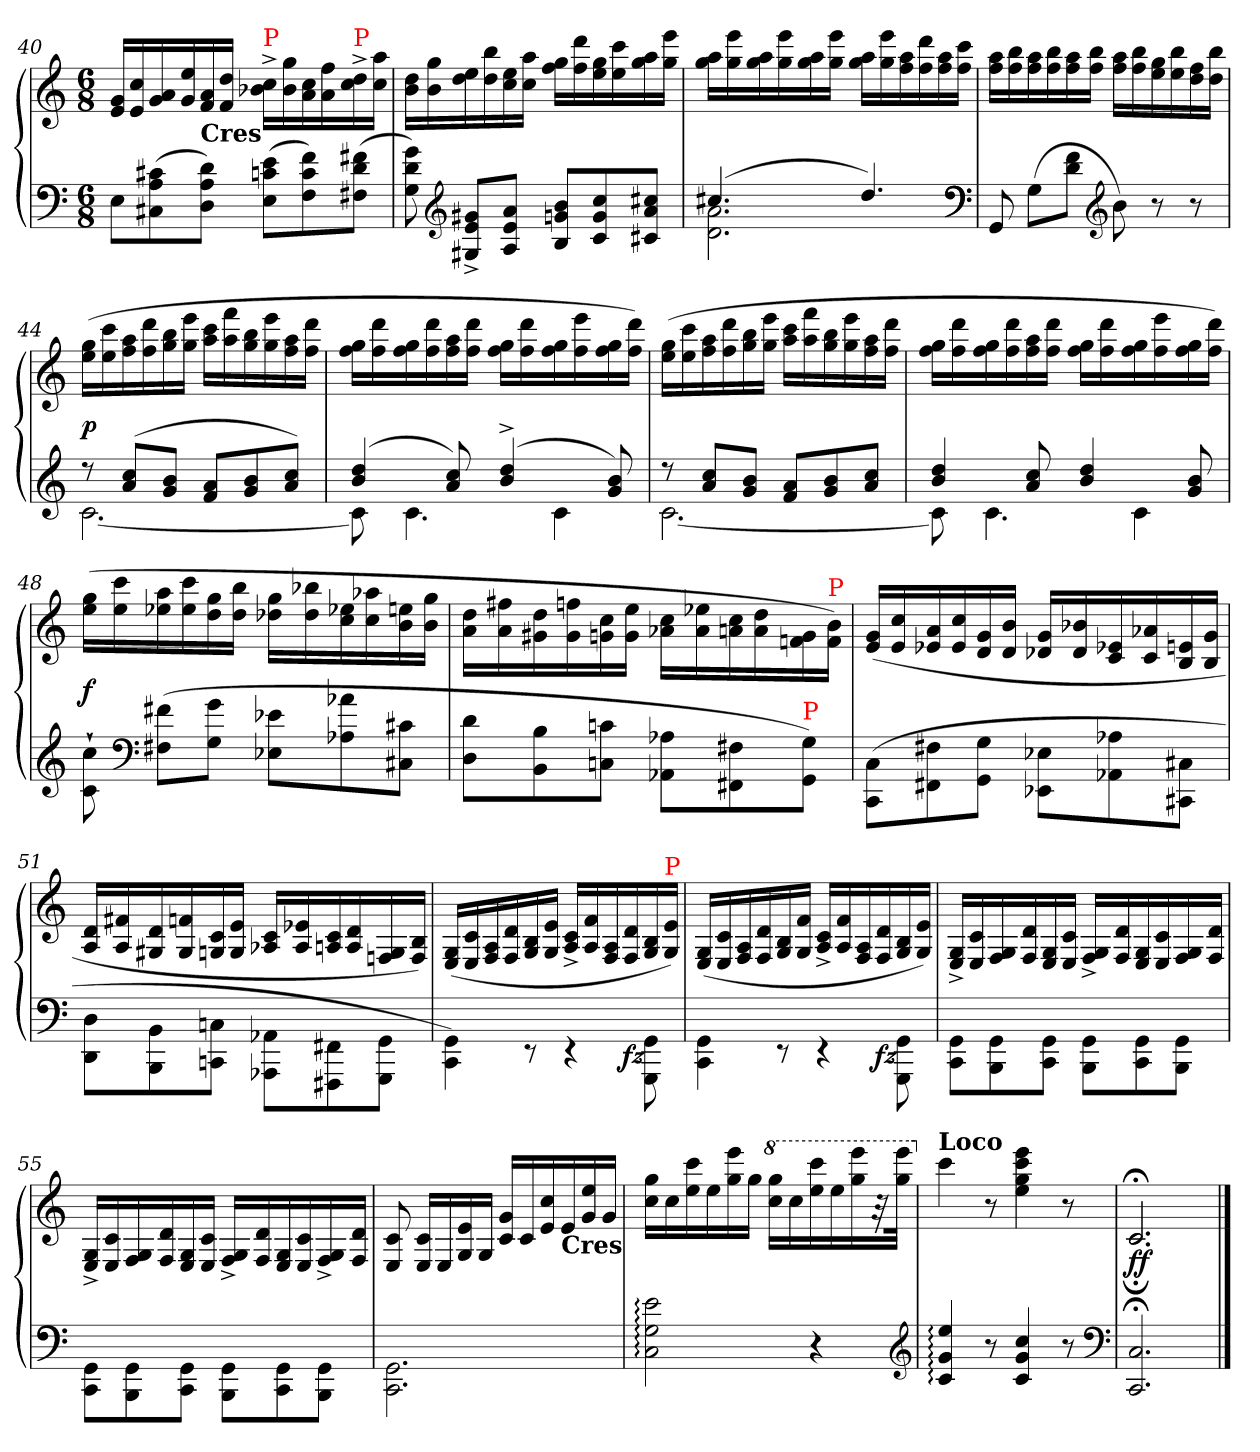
**kern	**kern	**dynam
*part1	*part1	*part1
*staff2	*staff1	*staff1/2
*clefF4	*clefG2	*
*k[]	*k[]	*
*C:	*C:	*
*M6/8	*M6/8	*
=40	=40	=40
8EL	16g 16eLL	.
.	16cc 16e	.
(>8c#X 8A 8C#X	16a 16g	.
.	16ee 16g	.
!	!LO:TX:c:B:t=Cres	!
8d 8A 8DJ)	16a 16f	.
.	16dd 16fJJ	.
!	!LO:TX:a:color=red:t=P	!
(8e\ 8cn\ 8E\L	16cc^> 16b-X^>LL	.
.	16gg 16b-	.
8f\ 8c\ 8F\)	16cc 16a	.
.	16ff 16a	.
!	!LO:TX:a:color=red:t=P	!
(>8f#X\ 8d\ 8F#X\J	16dd^> 16cc^>	.
.	16aa 16ccJJ	.
=41	=41	=41
8g 8d 8G)	16dd 16bLL	.
.	16gg 16b	.
*clefG2	*	*
8g#X^> 8e^> 8G#X^>L	16ee 16dd	.
.	16bb 16dd	.
8a 8e 8AJ	16ee 16cc	.
.	16aa 16ccJJ	.
8b 8gn 8BL	16gg 16ffLL	.
.	16ddd 16ff	.
8cc 8g 8c	16gg 16ee	.
.	16ccc 16ee	.
8cc#X 8a 8c#XJ	16aa 16gg	.
.	16eee 16ggJJ	.
=42	=42	=42
*^	*	*
(>4.cc#X	2.a 2.d	16aa 16ggLL	.
.	.	16eee 16gg	.
.	.	16aa 16gg	.
.	.	16eee 16gg	.
.	.	16aa 16gg	.
.	.	16eee 16ggJJ	.
4.dd)	.	16aa 16ggLL	.
.	.	16eee 16gg	.
.	.	16aa 16ff	.
.	.	16ddd 16ff	.
.	.	16aa 16ff	.
.	.	16ccc 16ffJJ	.
*v	*v	*	*
*clefF4	*	*
=43	=43	=43
8GG	16aa 16ffLL	.
.	16bb 16ff	.
(>8GL	16aa 16ff	.
.	16bb 16ff	.
8f 8dJ	16aa 16ff	.
.	16bb 16ffJJ	.
*clefG2	*	*
8b)	16aa 16ffLL	.
.	16bb 16ff	.
8r	16gg 16ee	.
.	16bb 16ee	.
8r	16ff 16dd	.
.	16bb 16ddJJ	.
=44	=44	=44
*^	*	*
8r	[2.c	(>16gg 16eeLL	p
.	.	16ccc 16ee	.
(>8cc 8aL	.	16aa 16ff	.
.	.	16ddd 16ff	.
8b 8gJ	.	16bb 16gg	.
.	.	16eee 16ggJJ	.
8a 8fL	.	16ccc 16aaLL	.
.	.	16fff 16aa	.
8b 8g	.	16bb 16gg	.
.	.	16eee 16gg	.
8cc 8aJ)	.	16aa 16ff	.
.	.	16ddd 16ffJJ	.
=45	=45	=45	=45
(>4dd/ 4b/	8c]	16gg 16ffLL	.
.	.	16ddd 16ff	.
.	4.c	16gg 16ff	.
.	.	16ddd 16ff	.
8cc 8a)	.	16aa 16ff	.
.	.	16ddd 16ffJJ	.
(>4dd^</ 4b^</	.	16gg 16ffLL	.
.	.	16ddd 16ff	.
.	4c	16gg 16ff	.
.	.	16eee 16ff	.
8b 8g)	.	16gg 16ff	.
.	.	16ddd 16ffJJ)	.
=46	=46	=46	=46
8r	[2.c	(>16gg 16eeLL	.
.	.	16ccc 16ee	.
8cc 8aL	.	16aa 16ff	.
.	.	16ddd 16ff	.
8b 8gJ	.	16bb 16gg	.
.	.	16eee 16ggJJ	.
8a 8fL	.	16ccc 16aaLL	.
.	.	16fff 16aa	.
8b 8g	.	16bb 16gg	.
.	.	16eee 16gg	.
8cc 8aJ	.	16aa 16ff	.
.	.	16ddd 16ffJJ	.
=47	=47	=47	=47
4dd 4b	8c]	16gg 16ffLL	.
.	.	16ddd 16ff	.
.	4.c	16gg 16ff	.
.	.	16ddd 16ff	.
8cc 8a	.	16aa 16ff	.
.	.	16ddd 16ffJJ	.
4dd 4b	.	16gg 16ffLL	.
.	.	16ddd 16ff	.
.	4c	16gg 16ff	.
.	.	16eee 16ff	.
8b 8g	.	16gg 16ff	.
.	.	16ddd 16ffJJ)	.
*v	*v	*	*
=48	=48	=48
8cc`\ 8c`\	(>16gg 16eeLL	f
.	16ccc 16ee	.
*clefF4	*	*
(>8f#X 8F#XL	16aa 16ee-X	.
.	16ccc 16ee-	.
8g 8GJ	16gg 16dd	.
.	16bb 16ddJJ	.
8e-X 8E-XL	16gg 16dd-XLL	.
.	16bb-X 16dd-	.
8a-X 8A-X	16ee-X 16cc	.
.	16aa-X 16cc	.
8c#X 8C#XJ	16een 16b	.
.	16gg 16bJJ	.
=49	=49	=49
8d 8DL	16dd 16aLL	.
.	16ff#X 16a	.
8B 8BB	16dd 16g#X	.
.	16ffn 16g#	.
8cn 8CnJ	16cc 16gn	.
.	16ee 16gJJ	.
8A-X\ 8AA-X\L	16cc 16a-XLL	.
.	16ee-X 16a-	.
8F#X 8FF#X	16cc 16an	.
.	16dd 16a	.
!LO:TX:a:color=red:t=P	!	!
8G 8GGJ)	16g 16fn	.
!	!LO:TX:a:color=red:t=P	!
.	16b 16fJJ)	.
=50	=50	=50
(<8C\ 8CC\L	(>16g 16eLL	.
.	16cc 16e	.
8F#X 8FF#X	16a 16e-X	.
.	16cc 16e-	.
8G 8GGJ	16g 16d	.
.	16b 16dJJ	.
8E-X\ 8EE-X\L	16g 16d-XLL	.
.	16b-X 16d-	.
8A-X 8AA-X	16e-X 16c	.
.	16a-X 16c	.
8C#X 8CC#XJ	16en 16B	.
.	16g 16BJJ	.
=51	=51	=51
8D 8DDL	16d 16ALL	.
.	16f#X 16A	.
8BB\ 8BBB\	16d 16G#X	.
.	16fn 16G#	.
8Cn\ 8CCn\J	16c/ 16Gn/	.
.	16e/ 16G/JJ	.
8AA-X\ 8AAA-X\L	16c/ 16A-X/LL	.
.	16e-X/ 16A-/	.
8FF#X\ 8FFF#X\	16c/ 16An/	.
.	16d/ 16A/	.
8GG\ 8GGG\J	16G/ 16Fn/	.
.	16B/ 16F/JJ)	.
=52	=52	=52
4GG\ 4CC\)	(>16G/ 16E/LL	.
.	16c/ 16E/	.
.	16A/ 16F/	.
.	16d/ 16F/	.
8rEE	16B/ 16G/	.
.	16e/ 16G/JJ	.
4rEE	16c^</ 16A^</LL	.
.	16f/ 16A/	.
.	16A/ 16F/	.
.	16d/ 16F/	.
!	!	!LO:DY:b=2:rj
8GG\ 8GGG\	16B/ 16G/	fz
!	!LO:TX:a:color=red:t=P	!
.	16e/ 16G/JJ)	.
=53	=53	=53
4GG\ 4CC\	(>16G/ 16E/LL	.
.	16c/ 16E/	.
.	16A/ 16F/	.
.	16d/ 16F/	.
8rEE	16B/ 16G/	.
.	16f/ 16G/JJ	.
4rEE	16c^>/ 16A^>/LL	.
.	16f/ 16A/	.
.	16A/ 16F/	.
.	16d/ 16F/	.
!	!	!LO:DY:b=2:rj
8GG\ 8GGG\	16B/ 16G/	fz
.	16e/ 16G/JJ)	.
=54	=54	=54
8GG\ 8CC\L	16G^>/ 16E^>/LL	.
.	16c/ 16E/	.
8GG\ 8BBB\	16G/ 16F/	.
.	16d/ 16F/	.
8GG\ 8CC\J	16G/ 16E/	.
.	16c/ 16E/JJ	.
8GG\ 8BBB\L	16G^>/ 16F^>/LL	.
.	16d/ 16F/	.
8GG\ 8CC\	16G/ 16E/	.
.	16c/ 16E/	.
8GG\ 8BBB\J	16G/ 16F/	.
.	16d/ 16F/JJ	.
=55	=55	=55
8GG\ 8CC\L	16G^>/ 16E^>/LL	.
.	16c/ 16E/	.
8GG\ 8BBB\	16G/ 16F/	.
.	16d/ 16F/	.
8GG\ 8CC\J	16G/ 16E/	.
.	16c/ 16E/JJ	.
8GG\ 8BBB\L	16G^>/ 16F^>/LL	.
.	16d/ 16F/	.
8GG\ 8CC\	16G/ 16E/	.
.	16c/ 16E/	.
8GG\ 8BBB\J	16G^>/ 16F^>/	.
.	16d/ 16F/JJ	.
=56	=56	=56
2.GG\ 2.CC\	8c/ 8E/	.
.	16c/ 16E/LL	.
.	16E/	.
.	16e/ 16G/	.
.	16G/JJ	.
.	16g 16cLL	.
.	16c	.
.	16cc 16e	.
!	!LO:TX:b:B:t=Cres	!
.	16e	.
.	16ee 16g	.
.	16gJJ	.
=57	=57	=57
2e: 2G: 2C:	16gg 16ccLL	.
.	16cc	.
.	16ccc 16ee	.
.	16ee	.
.	16eee 16gg	.
.	16ggJJ	.
*	*8va	*
.	16ggg 16cccLL	.
.	16ccc	.
4r	16cccc 16eee	.
.	16eee	.
.	16eeee 16ggg	.
.	32rgg	.
.	32eeee 32gggJJk	.
*clefG2	*	*
=58	=58	=58
*	*X8va	*
!	!LO:TX:a:B:t=Loco	!
4ee: 4g: 4c:	4ccc	.
8r	8r	.
4cc 4g 4c	4eee 4ccc 4gg 4ee	.
8r	8r	.
*clefF4	*	*
=59	=59	=59
*	*^	*
!	!	!	!LO:DY:b
2.C; 2.CC;	2.c;/	2.c;</	ff
*	*v	*v	*
==	==	==
*-	*-	*-
